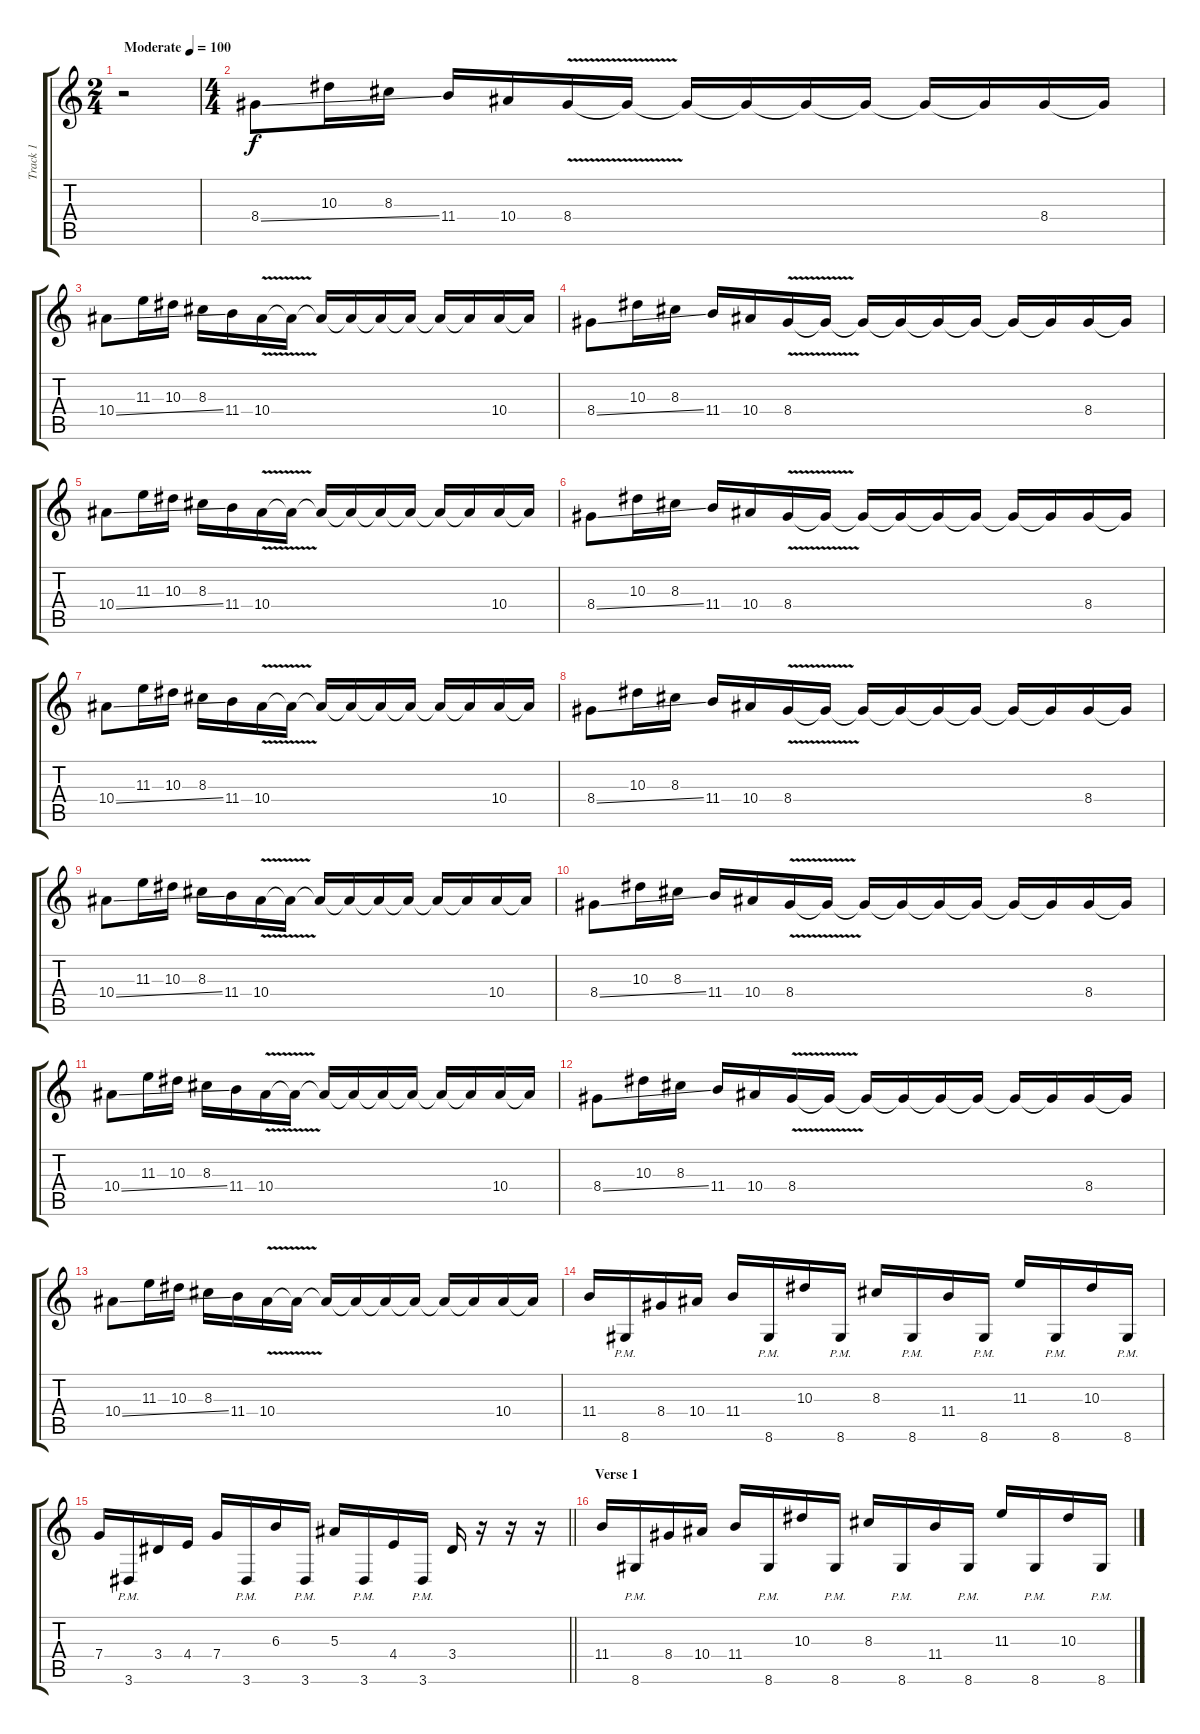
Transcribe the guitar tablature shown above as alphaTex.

\track ("Track 1" "Track 1") {instrument distortionguitar}
\staff {score tabs}
\tuning (D4 A3 F3 C3 G2 C2) {hide}
\ts (2 4)
\tempo (100 "Moderate")
\clef g2
\ks c
r.2{dy f instrument distortionguitar} |
\ts (4 4)
8.4{ss}.8 10.3.16 8.3.16 11.4.16 10.4.16 8.4{v}.16 8.4{t}.16 8.4{t}.16 8.4{t}.16 8.4{t}.16 8.4{t}.16 8.4{t}.16 8.4{t}.16 8.4.16 8.4{t}.16 |
10.4{ss}.8 11.3.16 10.3.16 8.3.16 11.4.16 10.4{v}.16 10.4{t}.16 10.4{t}.16 10.4{t}.16 10.4{t}.16 10.4{t}.16 10.4{t}.16 10.4{t}.16 10.4.16 10.4{t}.16 |
8.4{ss}.8 10.3.16 8.3.16 11.4.16 10.4.16 8.4{v}.16 8.4{t}.16 8.4{t}.16 8.4{t}.16 8.4{t}.16 8.4{t}.16 8.4{t}.16 8.4{t}.16 8.4.16 8.4{t}.16 |
10.4{ss}.8 11.3.16 10.3.16 8.3.16 11.4.16 10.4{v}.16 10.4{t}.16 10.4{t}.16 10.4{t}.16 10.4{t}.16 10.4{t}.16 10.4{t}.16 10.4{t}.16 10.4.16 10.4{t}.16 |
8.4{ss}.8 10.3.16 8.3.16 11.4.16 10.4.16 8.4{v}.16 8.4{t}.16 8.4{t}.16 8.4{t}.16 8.4{t}.16 8.4{t}.16 8.4{t}.16 8.4{t}.16 8.4.16 8.4{t}.16 |
10.4{ss}.8 11.3.16 10.3.16 8.3.16 11.4.16 10.4{v}.16 10.4{t}.16 10.4{t}.16 10.4{t}.16 10.4{t}.16 10.4{t}.16 10.4{t}.16 10.4{t}.16 10.4.16 10.4{t}.16 |
8.4{ss}.8 10.3.16 8.3.16 11.4.16 10.4.16 8.4{v}.16 8.4{t}.16 8.4{t}.16 8.4{t}.16 8.4{t}.16 8.4{t}.16 8.4{t}.16 8.4{t}.16 8.4.16 8.4{t}.16 |
10.4{ss}.8 11.3.16 10.3.16 8.3.16 11.4.16 10.4{v}.16 10.4{t}.16 10.4{t}.16 10.4{t}.16 10.4{t}.16 10.4{t}.16 10.4{t}.16 10.4{t}.16 10.4.16 10.4{t}.16 |
8.4{ss}.8 10.3.16 8.3.16 11.4.16 10.4.16 8.4{v}.16 8.4{t}.16 8.4{t}.16 8.4{t}.16 8.4{t}.16 8.4{t}.16 8.4{t}.16 8.4{t}.16 8.4.16 8.4{t}.16 |
10.4{ss}.8 11.3.16 10.3.16 8.3.16 11.4.16 10.4{v}.16 10.4{t}.16 10.4{t}.16 10.4{t}.16 10.4{t}.16 10.4{t}.16 10.4{t}.16 10.4{t}.16 10.4.16 10.4{t}.16 |
8.4{ss}.8 10.3.16 8.3.16 11.4.16 10.4.16 8.4{v}.16 8.4{t}.16 8.4{t}.16 8.4{t}.16 8.4{t}.16 8.4{t}.16 8.4{t}.16 8.4{t}.16 8.4.16 8.4{t}.16 |
10.4{ss}.8 11.3.16 10.3.16 8.3.16 11.4.16 10.4{v}.16 10.4{t}.16 10.4{t}.16 10.4{t}.16 10.4{t}.16 10.4{t}.16 10.4{t}.16 10.4{t}.16 10.4.16 10.4{t}.16 |
11.4.16 8.6{pm}.16 8.4.16 10.4.16 11.4.16 8.6{pm}.16 10.3.16 8.6{pm}.16 8.3.16 8.6{pm}.16 11.4.16 8.6{pm}.16 11.3.16 8.6{pm}.16 10.3.16 8.6{pm}.16 |
\barLineRight lightlight
7.4.16 3.6{pm}.16 3.4.16 4.4.16 7.4.16 3.6{pm}.16 6.3.16 3.6{pm}.16 5.3.16 3.6{pm}.16 4.4.16 3.6{pm}.16 3.4.16 r.16 r.16 r.16 |
\section ("" "Verse 1")
11.4.16 8.6{pm}.16 8.4.16 10.4.16 11.4.16 8.6{pm}.16 10.3.16 8.6{pm}.16 8.3.16 8.6{pm}.16 11.4.16 8.6{pm}.16 11.3.16 8.6{pm}.16 10.3.16 8.6{pm}.16
